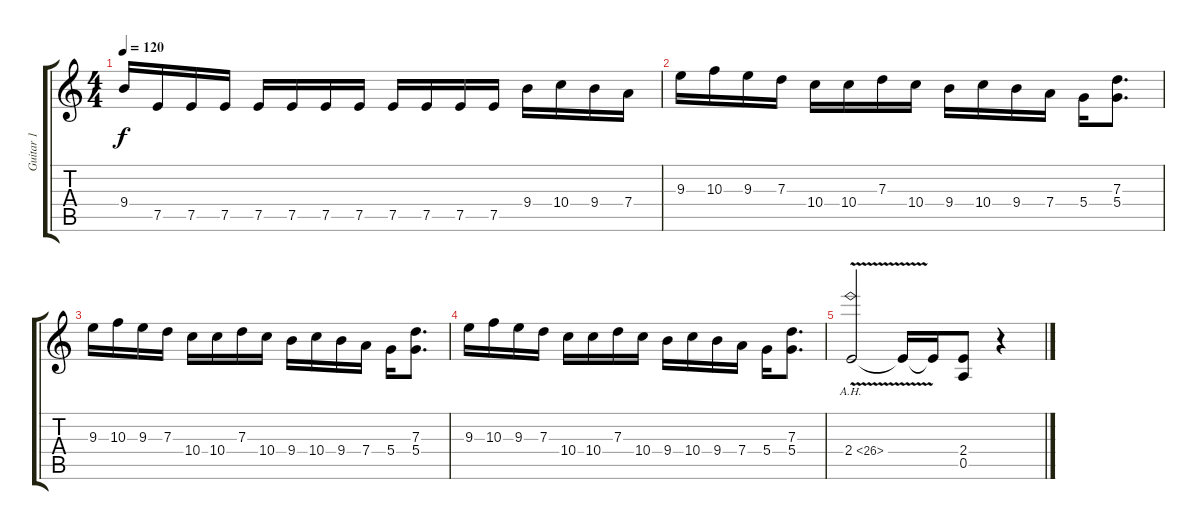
\track ("Guitar 1" "Guitar 1") {instrument distortionguitar}
\staff {score tabs}
\tuning (E4 B3 G3 D3 A2 E2) {hide}
\ts (4 4)
\tempo 120
\clef g2
\ks c
9.4.16{dy f} 7.5.16 7.5.16 7.5.16 7.5.16 7.5.16 7.5.16 7.5.16 7.5.16 7.5.16 7.5.16 7.5.16 9.4.16 10.4.16 9.4.16 7.4.16 |
9.3.16 10.3.16 9.3.16 7.3.16 10.4.16 10.4.16 7.3.16 10.4.16 9.4.16 10.4.16 9.4.16 7.4.16 5.4.16 (7.3 5.4).8{d} |
9.3.16 10.3.16 9.3.16 7.3.16 10.4.16 10.4.16 7.3.16 10.4.16 9.4.16 10.4.16 9.4.16 7.4.16 5.4.16 (7.3 5.4).8{d} |
9.3.16 10.3.16 9.3.16 7.3.16 10.4.16 10.4.16 7.3.16 10.4.16 9.4.16 10.4.16 9.4.16 7.4.16 5.4.16 (7.3 5.4).8{d} |
2.4{ah 24 v}.2 2.4{t}.16 2.4{t}.16 (2.4 0.5).8 r.4
